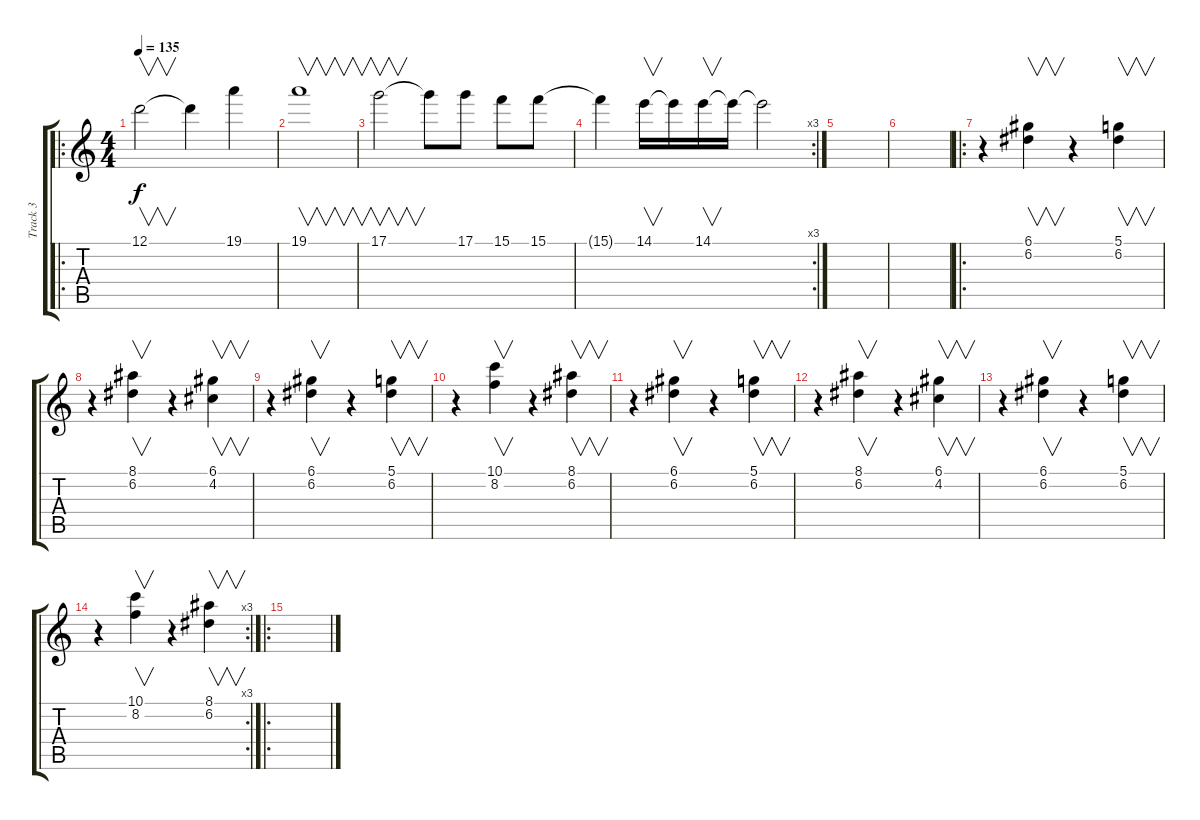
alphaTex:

\track ("Track 3" "Track 3") {instrument overdrivenguitar}
\staff {score tabs}
\tuning (D4 A3 F3 C3 G2 D2) {hide}
\ro
\ts (4 4)
\tempo 135
\clef g2
\ks c
12.1.2{v dy f instrument overdrivenguitar} 12.1{t}.4 19.1.4 |
19.1.1{v} |
17.1.2{v} 17.1{t}.8 17.1.8 15.1.8 15.1.8 |
\rc 3
15.1{t}.4 14.1.16{v} 14.1{t}.16 14.1.16{v} 14.1{t}.16 14.1{t}.2 |
|
|
\ro
r.4 (6.1 6.2).4{v} r.4 (5.1 6.2).4{v} |
r.4 (8.1 6.2).4{v} r.4 (6.1 4.2).4{v} |
r.4 (6.1 6.2).4{v} r.4 (5.1 6.2).4{v} |
r.4 (10.1 8.2).4{v} r.4 (8.1 6.2).4{v} |
r.4 (6.1 6.2).4{v} r.4 (5.1 6.2).4{v} |
r.4 (8.1 6.2).4{v} r.4 (6.1 4.2).4{v} |
r.4 (6.1 6.2).4{v} r.4 (5.1 6.2).4{v} |
\rc 3
r.4 (10.1 8.2).4{v} r.4 (8.1 6.2).4{v} |
\ro
